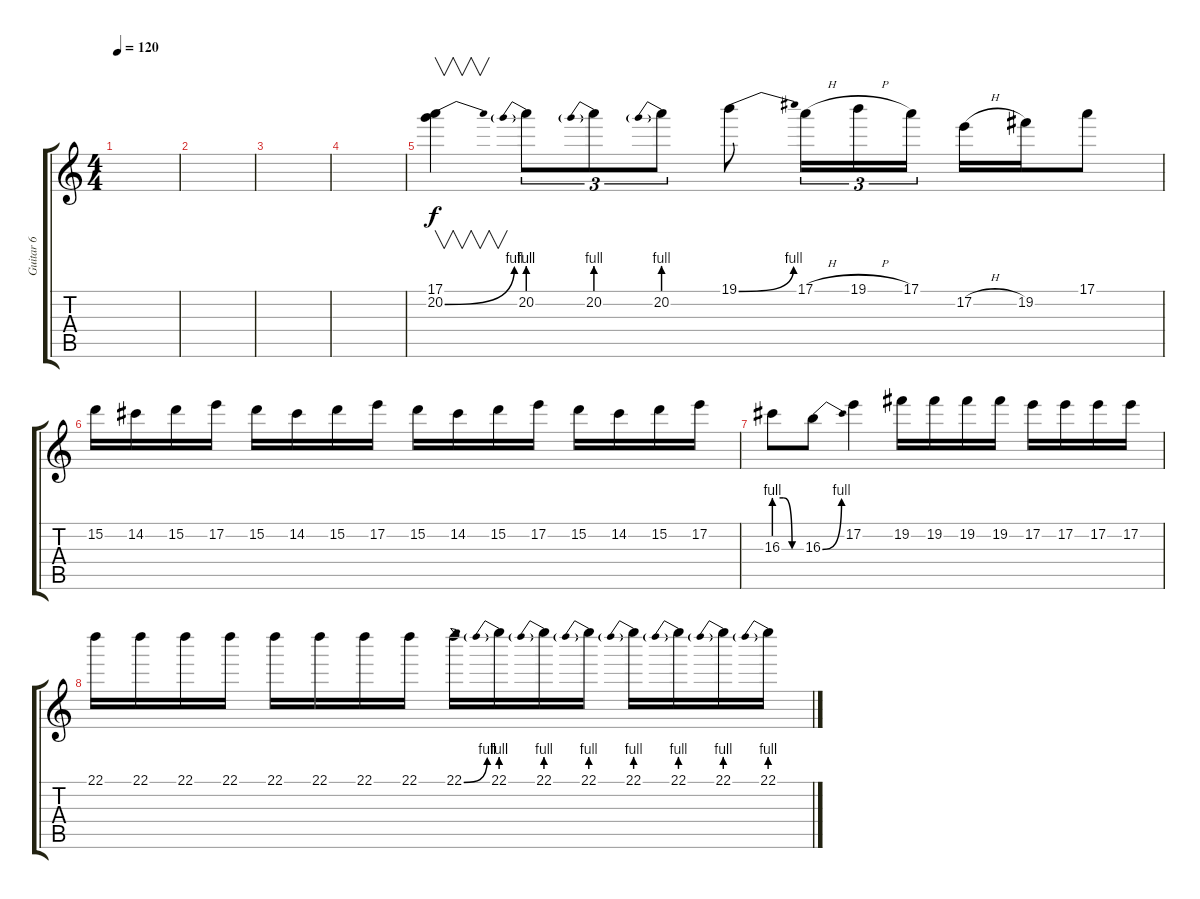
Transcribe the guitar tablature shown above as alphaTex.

\track ("Guitar 6" "Guitar 6") {instrument distortionguitar}
\staff {score tabs}
\tuning (E4 B3 G3 D3 A2 E2) {hide}
\ts (4 4)
\tempo 120
\clef g2
\ks c
|
|
|
|
(17.1 20.2{be (bend 0 0 60 4)}).4{v} 20.2{be (prebend 0 4 60 4)}.8{tu (3 2)} 20.2{be (prebend 0 4 60 4)}.8{tu (3 2)} 20.2{be (prebend 0 4 60 4)}.8{tu (3 2)} 19.1{be (bend 0 0 60 4)}.8 17.1{h}.16{tu (3 2)} 19.1{h}.16{tu (3 2)} 17.1.16{tu (3 2)} 17.2{h}.16 19.2.16 17.1.8 |
15.2.16 14.2.16 15.2.16 17.2.16 15.2.16 14.2.16 15.2.16 17.2.16 15.2.16 14.2.16 15.2.16 17.2.16 15.2.16 14.2.16 15.2.16 17.2.16 |
16.3{be (custom 0 4 20 4 40 0 60 0)}.8 16.3{be (bend 0 0 60 4)}.8 17.2.4 19.2.16 19.2.16 19.2.16 19.2.16 17.2.16 17.2.16 17.2.16 17.2.16 |
22.1.16 22.1.16 22.1.16 22.1.16 22.1.16 22.1.16 22.1.16 22.1.16 22.1{be (bend 0 0 60 4)}.16 22.1{be (prebend 0 4 60 4)}.16 22.1{be (prebend 0 4 60 4)}.16 22.1{be (prebend 0 4 60 4)}.16 22.1{be (prebend 0 4 60 4)}.16 22.1{be (prebend 0 4 60 4)}.16 22.1{be (prebend 0 4 60 4)}.16 22.1{be (prebend 0 4 60 4)}.16
